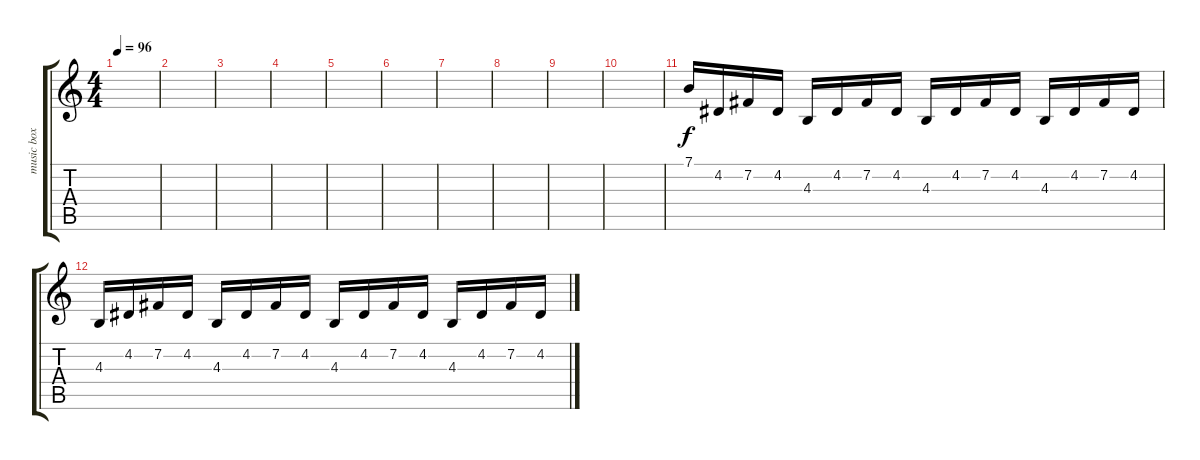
\track ("music box" "music box") {instrument celesta}
\staff {score tabs}
\tuning (E4 B3 G3 D3 A2 E2) {hide}
\ts (4 4)
\tempo 96
\clef g2
\ks c
|
|
|
|
|
|
|
|
|
|
7.1.16 4.2.16 7.2.16 4.2.16 4.3.16 4.2.16 7.2.16 4.2.16 4.3.16 4.2.16 7.2.16 4.2.16 4.3.16 4.2.16 7.2.16 4.2.16 |
4.3.16 4.2.16 7.2.16 4.2.16 4.3.16 4.2.16 7.2.16 4.2.16 4.3.16 4.2.16 7.2.16 4.2.16 4.3.16 4.2.16 7.2.16 4.2.16
